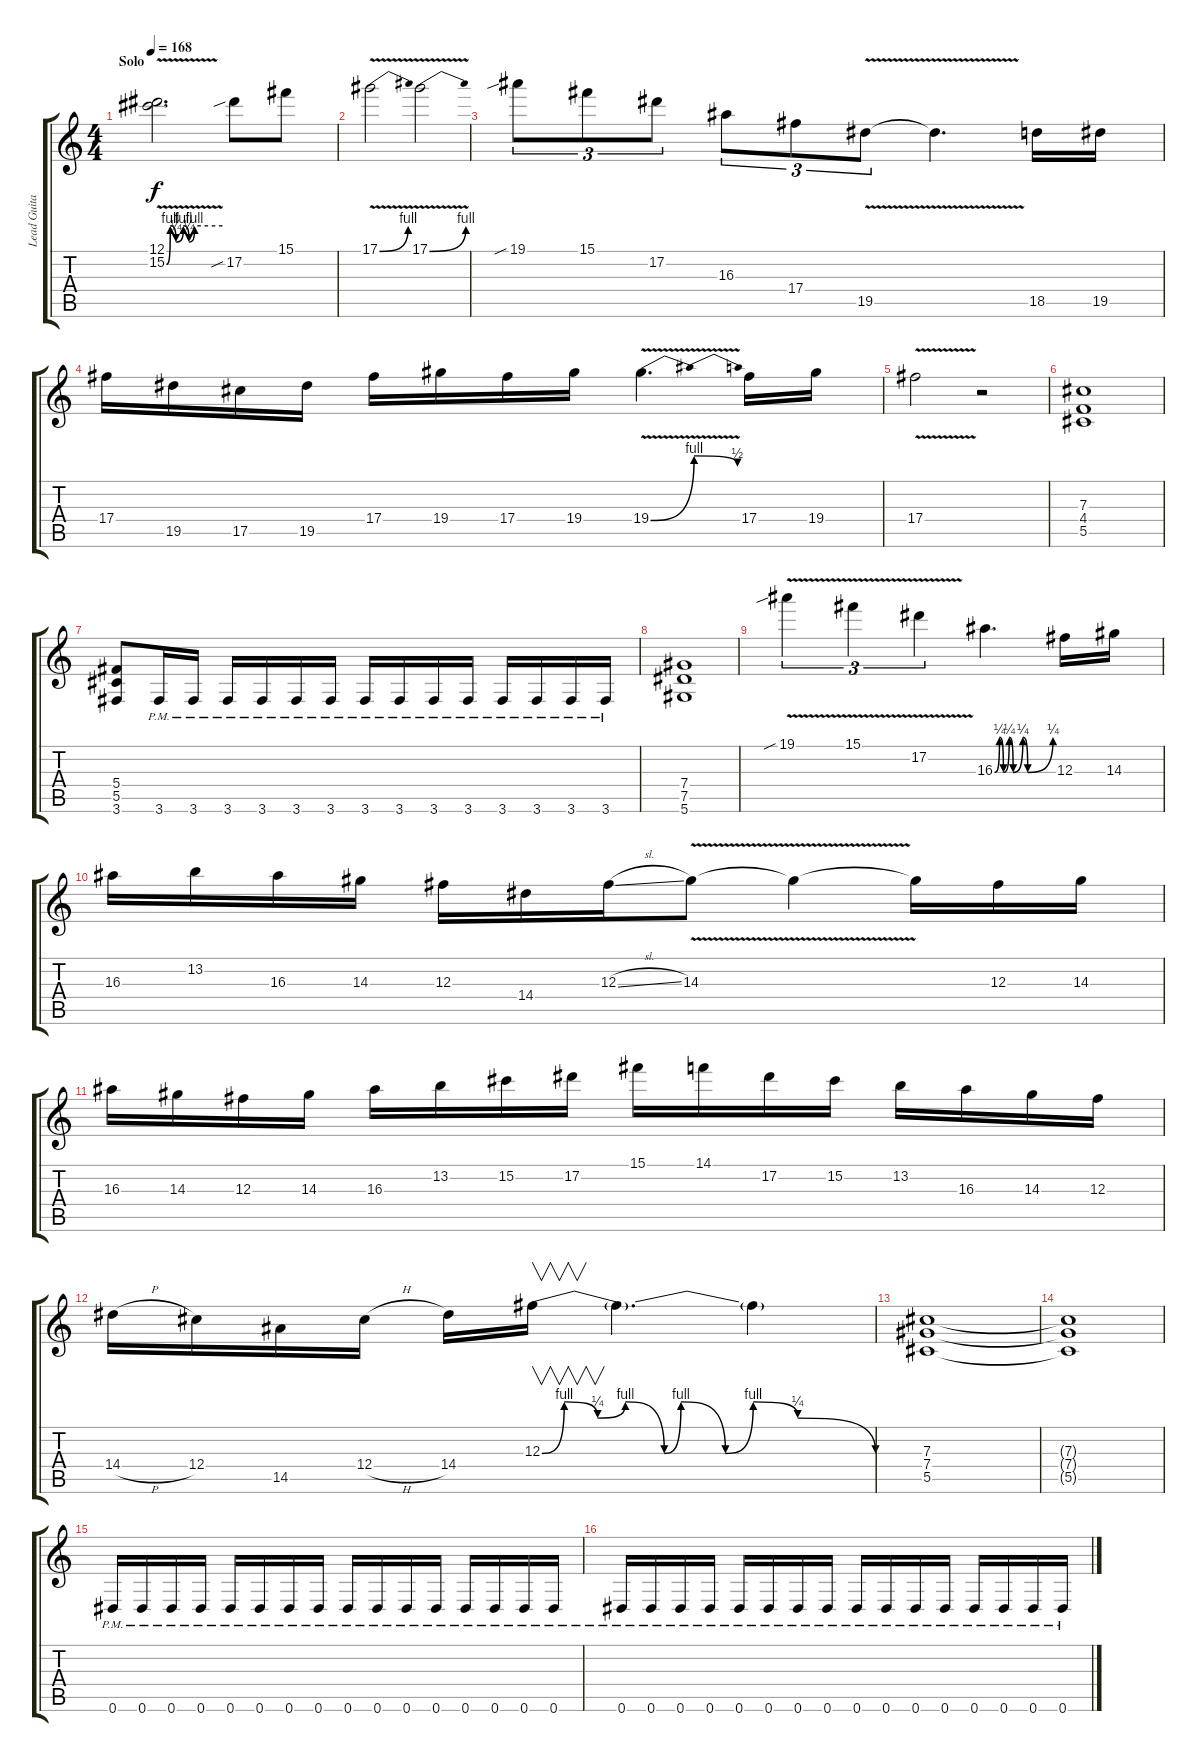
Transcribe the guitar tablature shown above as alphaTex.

\track ("Lead Guitar" "Lead Guita") {instrument distortionguitar}
\staff {score tabs}
\tuning (Eb4 Bb3 Gb3 Db3 Ab2 Eb2) {hide}
\ts (4 4)
\section ("" "Solo")
\tempo 168
\clef g2
\ks c
(12.1 15.2{be (custom 0 0 4 4 10 1 18 4 24 1 30 4 60 4) v}).2{d dy f} 17.2{sib}.8 15.1.8 |
17.1{be (bend 0 0 60 4) v}.2 17.1{be (bend 0 0 60 4) v}.2 |
19.1{sib}.8{tu (3 2)} 15.1.8{tu (3 2)} 17.2.8{tu (3 2)} 16.3.8{tu (3 2)} 17.4.8{tu (3 2)} 19.5{v}.8{tu (3 2)} 19.5{t}.4{d} 18.5.16 19.5.16 |
17.4.16 19.5.16 17.5.16 19.5.16 17.4.16 19.4.16 17.4.16 19.4.16 19.4{be (bendrelease 0 0 15 4 45 4 60 2) v}.4{d} 17.4.16 19.4.16 |
17.4{v}.2 r.2 |
(7.3 4.4 5.5).1 |
(5.4 5.5 3.6).8 3.6{pm}.16 3.6{pm}.16 3.6{pm}.16 3.6{pm}.16 3.6{pm}.16 3.6{pm}.16 3.6{pm}.16 3.6{pm}.16 3.6{pm}.16 3.6{pm}.16 3.6{pm}.16 3.6{pm}.16 3.6{pm}.16 3.6{pm}.16 |
(7.4 7.5 5.6).1 |
19.1{v sib}.4{tu (3 2)} 15.1{v}.4{tu (3 2)} 17.2{v}.4{tu (3 2)} 16.3{be (custom 0 0 5 1 9 0 15 1 19 0 29 1 34 0 60 1)}.4{d} 12.3.16 14.3.16 |
16.3.16 13.2.16 16.3.16 14.3.16 12.3.16 14.4.16 12.3{sl}.16 14.3{v}.8 14.3{t}.4 14.3{t}.16 12.3.16 14.3.16 |
16.3.16 14.3.16 12.3.16 14.3.16 16.3.16 13.2.16 15.2.16 17.2.16 15.1.16 14.1.16 17.2.16 15.2.16 13.2.16 16.3.16 14.3.16 12.3.16 |
14.4{h}.16 12.4.16 14.5.16 12.4{h}.16 14.4.16 12.3{be (custom 0 0 4 4 10 1 15 4 22 0 25 4 33 0 38 4 46 1 60 0)}.16{v instrument guitarharmonics} 12.3{t}.4{d} 12.3{t}.4 |
(7.3 7.4 5.5).1{instrument distortionguitar} |
(7.3{t} 7.4{t} 5.5{t}).1 |
0.6{pm}.16 0.6{pm}.16 0.6{pm}.16 0.6{pm}.16 0.6{pm}.16 0.6{pm}.16 0.6{pm}.16 0.6{pm}.16 0.6{pm}.16 0.6{pm}.16 0.6{pm}.16 0.6{pm}.16 0.6{pm}.16 0.6{pm}.16 0.6{pm}.16 0.6{pm}.16 |
0.6{pm}.16 0.6{pm}.16 0.6{pm}.16 0.6{pm}.16 0.6{pm}.16 0.6{pm}.16 0.6{pm}.16 0.6{pm}.16 0.6{pm}.16 0.6{pm}.16 0.6{pm}.16 0.6{pm}.16 0.6{pm}.16 0.6{pm}.16 0.6{pm}.16 0.6{pm}.16
